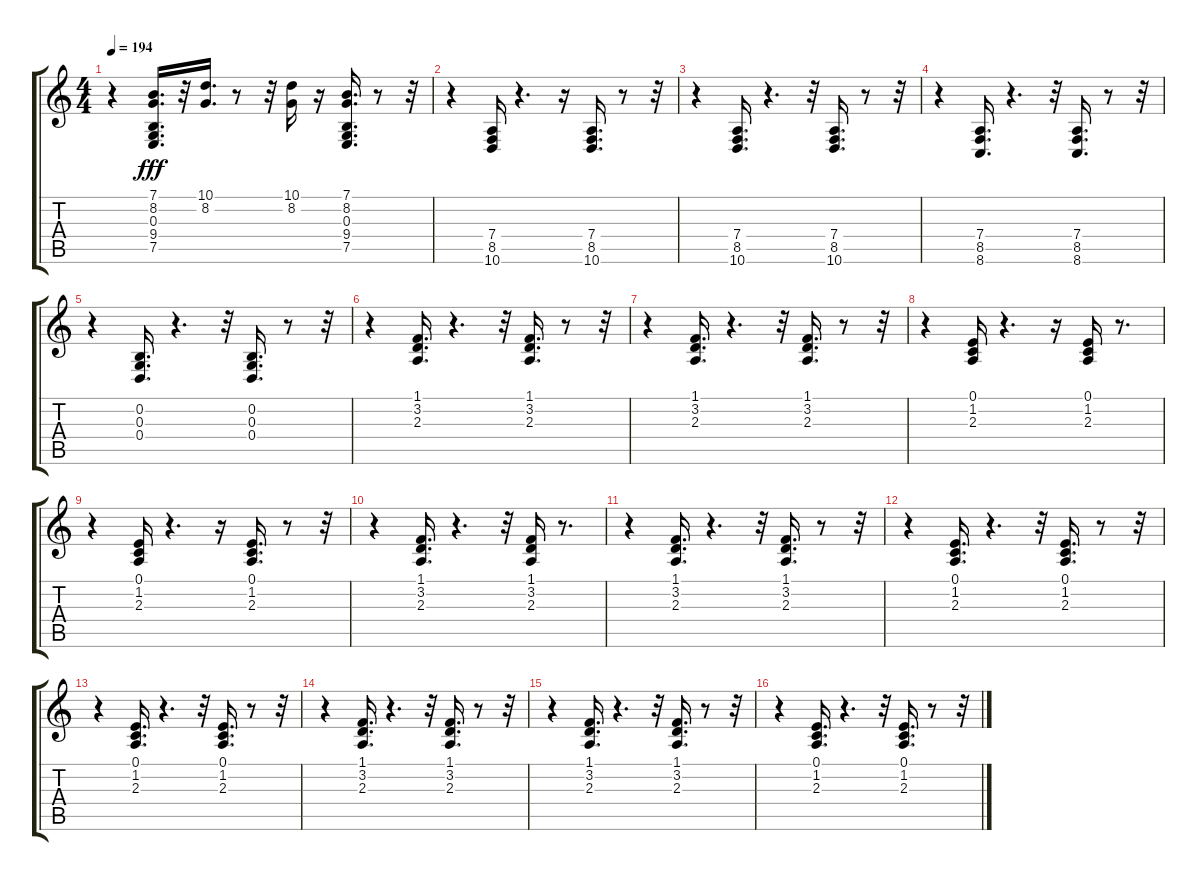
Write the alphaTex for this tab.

\track "" {instrument brightacousticpiano}
\staff {score tabs}
\tuning (E4 B3 G3 D3 A2 E2) {hide}
\ts (4 4)
\tempo 194
\clef g2
\ks c
r.4{dy fff} (7.1 8.2 0.3 9.4 7.5).16{d} r.32 (10.1 8.2).16{d} r.8 r.32 (10.1 8.2).16 r.16 (7.1 8.2 0.3 9.4 7.5).16{d} r.8 r.32 |
r.4 (7.4 8.5 10.6).16 r.4{d} r.16 (7.4 8.5 10.6).16{d} r.8 r.32 |
r.4 (7.4 8.5 10.6).16{d} r.4{d} r.32 (7.4 8.5 10.6).16{d} r.8 r.32 |
r.4 (7.4 8.5 8.6).16{d} r.4{d} r.32 (7.4 8.5 8.6).16{d} r.8 r.32 |
r.4 (0.2 0.3 0.4).16{d} r.4{d} r.32 (0.2 0.3 0.4).16{d} r.8 r.32 |
r.4 (1.1 3.2 2.3).16{d} r.4{d} r.32 (1.1 3.2 2.3).16{d} r.8 r.32 |
r.4 (1.1 3.2 2.3).16{d} r.4{d} r.32 (1.1 3.2 2.3).16{d} r.8 r.32 |
r.4 (0.1 1.2 2.3).16 r.4{d} r.16 (0.1 1.2 2.3).16 r.8{d} |
r.4 (0.1 1.2 2.3).16 r.4{d} r.16 (0.1 1.2 2.3).16{d} r.8 r.32 |
r.4 (1.1 3.2 2.3).16{d} r.4{d} r.32 (1.1 3.2 2.3).16 r.8{d} |
r.4 (1.1 3.2 2.3).16{d} r.4{d} r.32 (1.1 3.2 2.3).16{d} r.8 r.32 |
r.4 (0.1 1.2 2.3).16{d} r.4{d} r.32 (0.1 1.2 2.3).16{d} r.8 r.32 |
r.4 (0.1 1.2 2.3).16{d} r.4{d} r.32 (0.1 1.2 2.3).16{d} r.8 r.32 |
r.4 (1.1 3.2 2.3).16{d} r.4{d} r.32 (1.1 3.2 2.3).16{d} r.8 r.32 |
r.4 (1.1 3.2 2.3).16{d} r.4{d} r.32 (1.1 3.2 2.3).16{d} r.8 r.32 |
r.4 (0.1 1.2 2.3).16{d} r.4{d} r.32 (0.1 1.2 2.3).16{d} r.8 r.32
